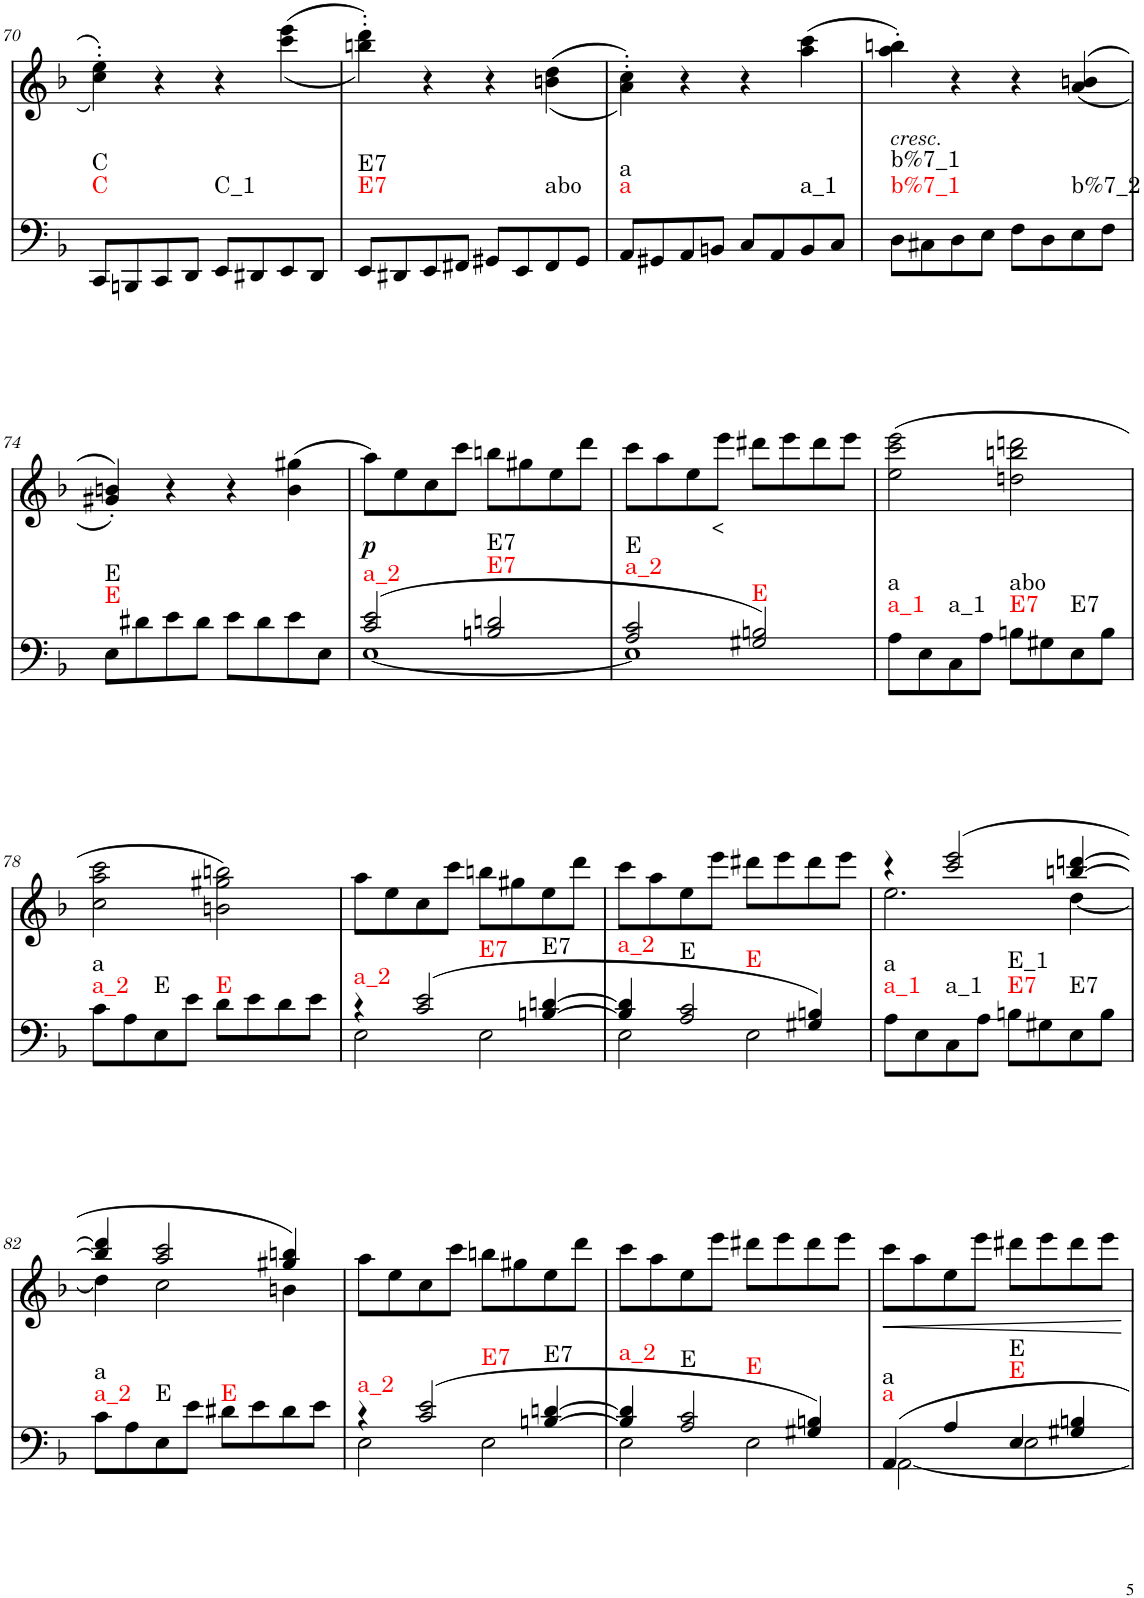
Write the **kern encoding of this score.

**kern	**harte	**kern	**text	**dynam
*part2	*part2	*part1	*part1	*part1
*staff2	*	*staff1	*staff1	*staff1
*I"piano	*	*I"piano	*	*
*I'Pno	*	*I'Pno	*	*
!!LO:PB:g=z
*clefF4	*	*clefG2	*	*
*k[b-]	*	*k[b-]	*	*
*d:	*	*d:	*	*
*M4/4	*	*M4/4	*	*
=70	=70	=70	=70	=70
!	!LO:H:n=1:kt=C	!	!	!
!	!LO:H:n=2:kt=C	!	!	!
8CC/L	N N	4cc\' 4ee\'	.	.
8BBBn/	.	.	.	.
8CC/	.	4r	.	.
8DD/J	.	.	.	.
!	!LO:H:kt=C_1	!	!	!
8EE/L	N	4r	.	.
8DD#X/	.	.	.	.
8EE/	.	(<(4ccc\ 4eee\	.	.
8DD#/J	.	.	.	.
=71	=71	=71	=71	=71
!	!LO:H:n=1:kt=E7	!	!LO:LY:b	!
!	!LO:H:n=2:kt=E7	!	!	!
8EE/L	N N	4bbn\' 4ddd\'))	<	.
8DD#X/	.	.	.	.
8EE/	.	4r	.	.
8FF#X/J	.	.	.	.
8GG#X/L	.	4r	.	.
8EE/	.	.	.	.
!	!LO:H:kt=abo	!	!	!
8FF#/	N	((<4bn\ 4dd\	.	.
8GG#/J	.	.	.	.
=72	=72	=72	=72	=72
!	!LO:H:n=1:kt=a	!	!	!
!	!LO:H:n=2:kt=a	!	!	!
8AA/L	N N	4a\' 4cc\'))	.	.
8GG#X/	.	.	.	.
8AA/	.	4r	.	.
8BBn/J	.	.	.	.
8C/L	.	4r	.	.
8AA/	.	.	.	.
!	!LO:H:kt=a_1	!	!	!
8BB/	N	(4aa\ 4ccc\	.	.
8C/J	.	.	.	.
=73	=73	=73	=73	=73
!	!LO:H:n=1:kt=b%7_1	!LO:TX:b:i:t=cresc.	!	!
!	!LO:H:n=2:kt=b%7_1	!	!	!
8D\L	N N	4aa\'> 4bbn\'>)	.	.
8C#X\	.	.	.	.
8D\	.	4r	.	.
8E\J	.	.	.	.
8F\L	.	4r	.	.
8D\	.	.	.	.
!	!LO:H:kt=b%7_2	!	!	!
8E\	N	(>(4a/ 4bn/	.	.
8F\J	.	.	.	.
!!LO:LB:g=z
=74	=74	=74	=74	=74
!	!LO:H:n=1:kt=E	!	!	!
!	!LO:H:n=2:kt=E	!	!	!
8E\L	N N	4g#X/'< 4bn/'<))	.	.
8d#X\	.	.	.	.
8e\	.	4r	.	.
8d#\J	.	.	.	.
8e\L	.	4r	.	.
8d#\	.	.	.	.
8e\	.	(4b\ 4gg#X\	.	.
8E\J	.	.	.	.
=75	=75	=75	=75	=75
*^	*	*	*	*
!	!	!LO:H:kt=a_2	!	!	!LO:DY:b
(2c/ 2e/	[1E	N	8aa\L)	.	p
.	.	.	8ee\	.	.
.	.	.	8cc\	.	.
.	.	.	8ccc\J	.	.
!	!	!LO:H:n=1:kt=E7	!	!	!
!	!	!LO:H:n=2:kt=E7	!	!	!
2Bn/ 2dn/	.	N N	8bbn\L	.	.
.	.	.	8gg#X\	.	.
.	.	.	8ee\	.	.
.	.	.	8ddd\J	.	.
=76	=76	=76	=76	=76	=76
!	!	!LO:H:n=1:kt=a_2	!	!	!
!	!	!LO:H:n=2:kt=E	!	!	!
2A/ 2c/	1E]	N N	8ccc\L	.	.
.	.	.	8aa\	.	.
.	.	.	8ee\	.	.
!	!	!	!	!LO:LY:b	!
.	.	.	8eee\J	<	.
!	!	!LO:H:kt=E	!	!	!
2G#X/ 2Bn/)	.	N	8ddd#X\L	.	.
.	.	.	8eee\	.	.
.	.	.	8ddd#\	.	.
.	.	.	8eee\J	.	.
*v	*v	*	*	*	*
=77	=77	=77	=77	=77
!	!LO:H:n=1:kt=a_1	!	!	!
!	!LO:H:n=2:kt=a	!	!	!
8A\L	N N	(2ee\ 2ccc\ 2eee\	.	.
8E\	.	.	.	.
!	!LO:H:kt=a_1	!	!	!
8C\	N	.	.	.
8A\J	.	.	.	.
!	!LO:H:n=1:kt=E7	!	!	!
!	!LO:H:n=2:kt=abo	!	!	!
8Bn\L	N N	2ddn\ 2bbn\ 2dddn\	.	.
8G#X\	.	.	.	.
!	!LO:H:kt=E7	!	!	!
8E\	N	.	.	.
8B\J	.	.	.	.
!!LO:LB:g=z
=78	=78	=78	=78	=78
!	!LO:H:n=1:kt=a_2	!	!	!
!	!LO:H:n=2:kt=a	!	!	!
8c\L	N N	2cc\ 2aa\ 2ccc\	.	.
8A\	.	.	.	.
!	!LO:H:kt=E	!	!	!
8E\	N	.	.	.
8e\J	.	.	.	.
!	!LO:H:kt=E	!	!	!
8d\L	N	2bn\ 2gg#X\ 2bbn\)	.	.
8e\	.	.	.	.
8d\	.	.	.	.
8e\J	.	.	.	.
=79	=79	=79	=79	=79
*^	*	*	*	*
!	!	!LO:H:kt=a_2	!	!	!
4r	2E\	N	8aa\L	.	.
.	.	.	8ee\	.	.
!	!	!LO:H:kt=E7	!	!	!
(2c/ 2e/	.	N	8cc\	.	.
.	.	.	8ccc\J	.	.
.	2E\	.	8bbn\L	.	.
.	.	.	8gg#X\	.	.
!	!	!LO:H:kt=E7	!	!	!
[4Bn/ [4dn/	.	N	8ee\	.	.
.	.	.	8ddd\J	.	.
=80	=80	=80	=80	=80	=80
!	!	!LO:H:kt=a_2	!	!	!
4B/] 4d/]	2E\	N	8ccc\L	.	.
.	.	.	8aa\	.	.
!	!	!LO:H:n=1:kt=E	!	!	!
!	!	!LO:H:n=2:kt=E	!	!	!
2A/ 2c/	.	N N	8ee\	.	.
.	.	.	8eee\J	.	.
.	2E\	.	8ddd#X\L	.	.
.	.	.	8eee\	.	.
4G#X/ 4Bn/)	.	.	8ddd#\	.	.
.	.	.	8eee\J	.	.
*v	*v	*	*	*	*
=81	=81	=81	=81	=81
*	*	*^	*	*
!	!LO:H:n=1:kt=a_1	!	!	!	!
!	!LO:H:n=2:kt=a	!	!	!	!
8A\L	N N	4r	2.ee\	.	.
8E\	.	.	.	.	.
!	!LO:H:kt=a_1	!	!	!	!
8C\	N	(2ccc/ 2eee/	.	.	.
8A\J	.	.	.	.	.
!	!LO:H:n=1:kt=E7	!	!	!	!
!	!LO:H:n=2:kt=E_1	!	!	!	!
8Bn\L	N N	.	.	.	.
8G#X\	.	.	.	.	.
!	!LO:H:kt=E7	!	!	!	!
8E\	N	[4bbn/ [4dddn/	[4dd\	.	.
8B\J	.	.	.	.	.
!!LO:LB:g=z	!!
=82	=82	=82	=82	=82	=82
!	!LO:H:n=1:kt=a_2	!	!	!	!
!	!LO:H:n=2:kt=a	!	!	!	!
8c\L	N N	4bb/] 4ddd/]	4dd\]	.	.
8A\	.	.	.	.	.
!	!LO:H:kt=E	!	!	!	!
8E\	N	2aa/ 2ccc/	2cc\	.	.
8e\J	.	.	.	.	.
!	!LO:H:kt=E	!	!	!	!
8d#X\L	N	.	.	.	.
8e\	.	.	.	.	.
8d#\	.	4gg#X/ 4bbn/)	4bn\	.	.
8e\J	.	.	.	.	.
*	*	*v	*v	*	*
=83	=83	=83	=83	=83
*^	*	*	*	*
!	!	!LO:H:kt=a_2	!	!	!
4r	2E\	N	8aa\L	.	.
.	.	.	8ee\	.	.
!	!	!LO:H:kt=E7	!	!	!
(2c/ 2e/	.	N	8cc\	.	.
.	.	.	8ccc\J	.	.
.	2E\	.	8bbn\L	.	.
.	.	.	8gg#X\	.	.
!	!	!LO:H:kt=E7	!	!	!
[4Bn/ [4dn/	.	N	8ee\	.	.
.	.	.	8ddd\J	.	.
=84	=84	=84	=84	=84	=84
!	!	!LO:H:kt=a_2	!	!	!
4B/] 4d/]	2E\	N	8ccc\L	.	.
.	.	.	8aa\	.	.
!	!	!LO:H:n=1:kt=E	!	!	!
!	!	!LO:H:n=2:kt=E	!	!	!
2A/ 2c/	.	N N	8ee\	.	.
.	.	.	8eee\J	.	.
.	2E\	.	8ddd#X\L	.	.
.	.	.	8eee\	.	.
4G#X/ 4Bn/)	.	.	8ddd#\	.	.
.	.	.	8eee\J	.	.
=85	=85	=85	=85	=85	=85
!	!	!LO:H:n=1:kt=a	!	!LO:LY:b	!LO:HP:b
!	!	!LO:H:n=2:kt=a	!	!	!
4AA/	[2AA\	N N	8ccc\L	<	<
.	.	.	8aa\	.	.
4A/	.	.	8ee\	.	.
.	.	.	8eee\J	.	.
!	!	!LO:H:n=1:kt=E	!	!	!
!	!	!LO:H:n=2:kt=E	!	!	!
4E/	2E\	N N	8ddd#X\L	.	.
.	.	.	8eee\	.	.
4G#X/ 4Bn/	.	.	8ddd#\	.	.
.	.	.	8eee\J	.	.
*v	*v	*	*	*	*
.	.	.	.	[
=	=	=	=	=
*-	*-	*-	*-	*-
